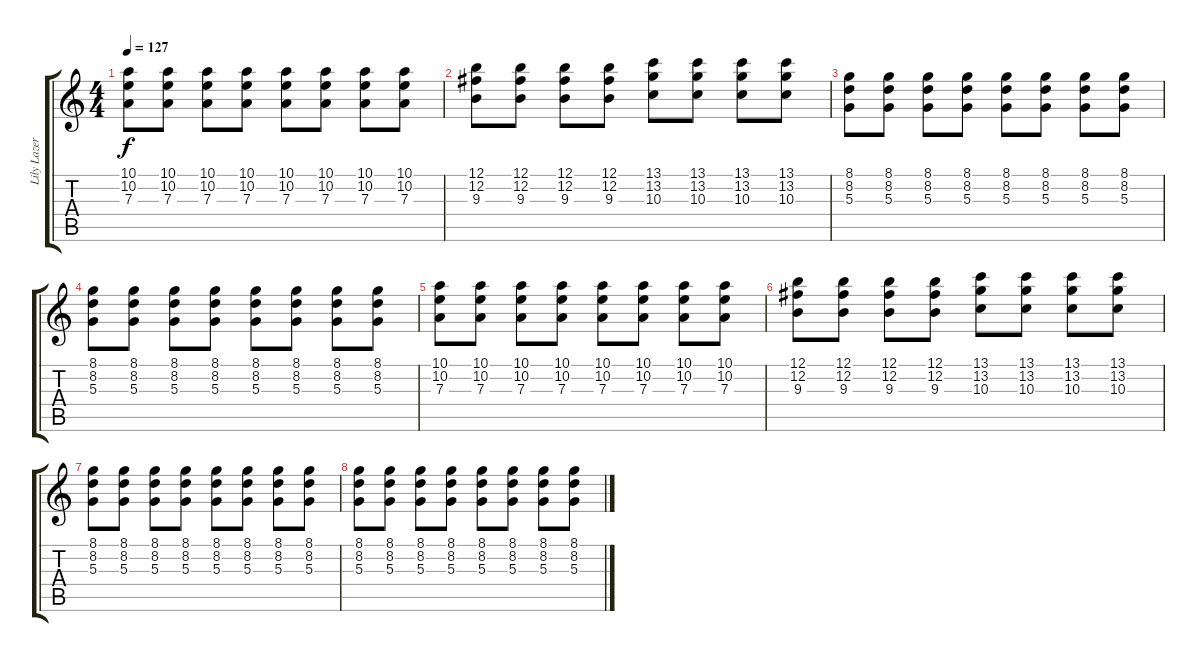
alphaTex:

\track ("Lily Lazer (Guitar)" "Lily Lazer") {instrument distortionguitar}
\staff {score tabs}
\tuning (B3 Gb3 D3 A2 E2 B1) {hide}
\ts (4 4)
\tempo 127
\clef g2
\ks c
(10.1 10.2 7.3).8{dy f} (10.1 10.2 7.3).8 (10.1 10.2 7.3).8 (10.1 10.2 7.3).8 (10.1 10.2 7.3).8 (10.1 10.2 7.3).8 (10.1 10.2 7.3).8 (10.1 10.2 7.3).8 |
(12.1 12.2 9.3).8 (12.1 12.2 9.3).8 (12.1 12.2 9.3).8 (12.1 12.2 9.3).8 (13.1 13.2 10.3).8 (13.1 13.2 10.3).8 (13.1 13.2 10.3).8 (13.1 13.2 10.3).8 |
(8.1 8.2 5.3).8 (8.1 8.2 5.3).8 (8.1 8.2 5.3).8 (8.1 8.2 5.3).8 (8.1 8.2 5.3).8 (8.1 8.2 5.3).8 (8.1 8.2 5.3).8 (8.1 8.2 5.3).8 |
(8.1 8.2 5.3).8 (8.1 8.2 5.3).8 (8.1 8.2 5.3).8 (8.1 8.2 5.3).8 (8.1 8.2 5.3).8 (8.1 8.2 5.3).8 (8.1 8.2 5.3).8 (8.1 8.2 5.3).8 |
(10.1 10.2 7.3).8 (10.1 10.2 7.3).8 (10.1 10.2 7.3).8 (10.1 10.2 7.3).8 (10.1 10.2 7.3).8 (10.1 10.2 7.3).8 (10.1 10.2 7.3).8 (10.1 10.2 7.3).8 |
(12.1 12.2 9.3).8 (12.1 12.2 9.3).8 (12.1 12.2 9.3).8 (12.1 12.2 9.3).8 (13.1 13.2 10.3).8 (13.1 13.2 10.3).8 (13.1 13.2 10.3).8 (13.1 13.2 10.3).8 |
(8.1 8.2 5.3).8 (8.1 8.2 5.3).8 (8.1 8.2 5.3).8 (8.1 8.2 5.3).8 (8.1 8.2 5.3).8 (8.1 8.2 5.3).8 (8.1 8.2 5.3).8 (8.1 8.2 5.3).8 |
(8.1 8.2 5.3).8 (8.1 8.2 5.3).8 (8.1 8.2 5.3).8 (8.1 8.2 5.3).8 (8.1 8.2 5.3).8 (8.1 8.2 5.3).8 (8.1 8.2 5.3).8 (8.1 8.2 5.3).8
